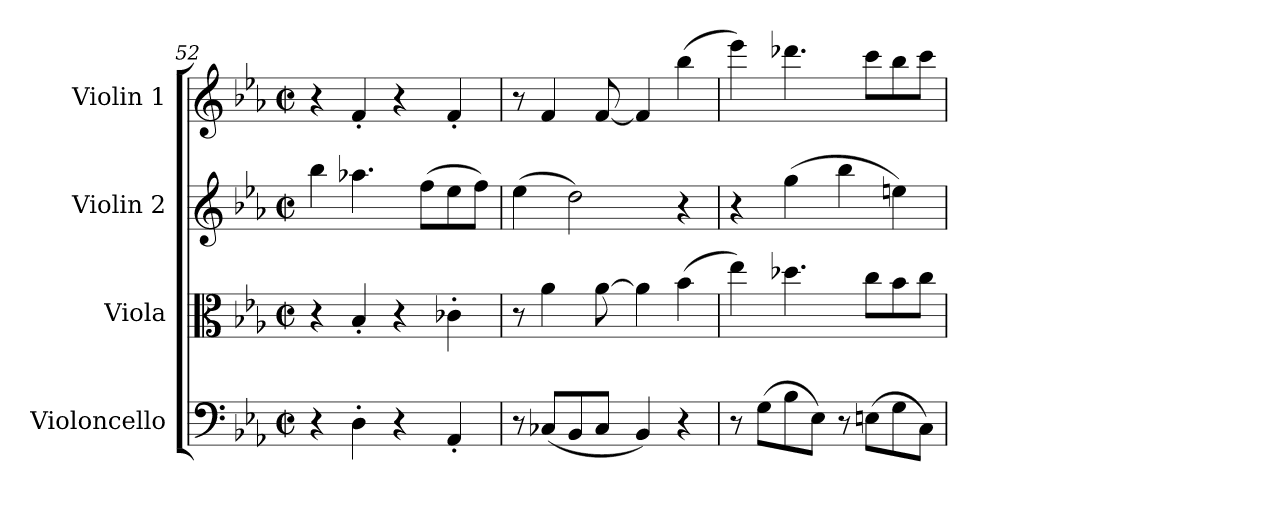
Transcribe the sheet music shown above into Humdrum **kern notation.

**kern	**dynam	**kern	**dynam	**kern	**dynam	**kern	**dynam
*part4	*part4	*part3	*part3	*part2	*part2	*part1	*part1
*staff4	*staff4	*staff3	*staff3	*staff2	*staff2	*staff1	*staff1
*I"Violoncello	*	*I"Viola	*	*I"Violin 2	*	*I"Violin 1	*
*I'Vc	*	*I'Vla	*	*I'Vln	*	*I'Vln	*
!!LO:LB:g=z
*clefF4	*	*clefC3	*	*clefG2	*	*clefG2	*
*k[b-e-a-]	*	*k[b-e-a-]	*	*k[b-e-a-]	*	*k[b-e-a-]	*
*M2/2	*	*M2/2	*	*M2/2	*	*M2/2	*
*met(c|)	*	*met(c|)	*	*met(c|)	*	*met(c|)	*
=52	=52	=52	=52	=52	=52	=52	=52
4r	.	4r	.	4bb-\	.	4r	.
4D'\	.	4B-'/	.	4.aa-X\	.	4f'/	.
4r	.	4r	.	.	.	4r	.
.	.	.	.	(8ff\L	.	.	.
4AA-'/	.	4c-X'\	.	8ee-\	.	4f'/	.
.	.	.	.	8ff\J)	.	.	.
=53	=53	=53	=53	=53	=53	=53	=53
8r	.	8r	.	(4ee-\	.	8r	.
(8C-X/L	.	4a-\	.	.	.	4f/	.
8BB-/	.	.	.	2dd\)	.	.	.
8C-/J	.	[8a-\	.	.	.	[8f/	.
4BB-/)	.	4a-\]	.	.	.	4f/]	.
4r	.	(4b-\	.	4r	.	(4bb-\	.
=54	=54	=54	=54	=54	=54	=54	=54
!	!	!	!LO:DY:b	!	!	!	!
!	!	!	!LO:DY:n=1:b	!	!	!	!LO:DY:b
!	!	!	!	!	!	!	!LO:DY:n=1:b
8r	.	4ee-\)	other-dynamics f	4r	.	4eee-\)	other-dynamics f
!	!LO:DY:b	!	!	!	!	!	!
!	!LO:DY:n=1:b	!	!	!	!	!	!
(8G\L	other-dynamics f	.	.	.	.	.	.
!	!	!	!	!	!LO:DY:b	!	!
!	!	!	!	!	!LO:DY:n=1:b	!	!
8B-\	.	4.dd-X\	.	(4gg\	other-dynamics f	4.ddd-X\	.
8E-\J)	.	.	.	.	.	.	.
8r	.	.	.	4bb-\	.	.	.
(8En\L	.	8cc\L	.	.	.	8ccc\L	.
8G\	.	8b-\	.	4een\)	.	8bb-\	.
8C\J)	.	8cc\J	.	.	.	8ccc\J	.
=	=	=	=	=	=	=	=
*-	*-	*-	*-	*-	*-	*-	*-
